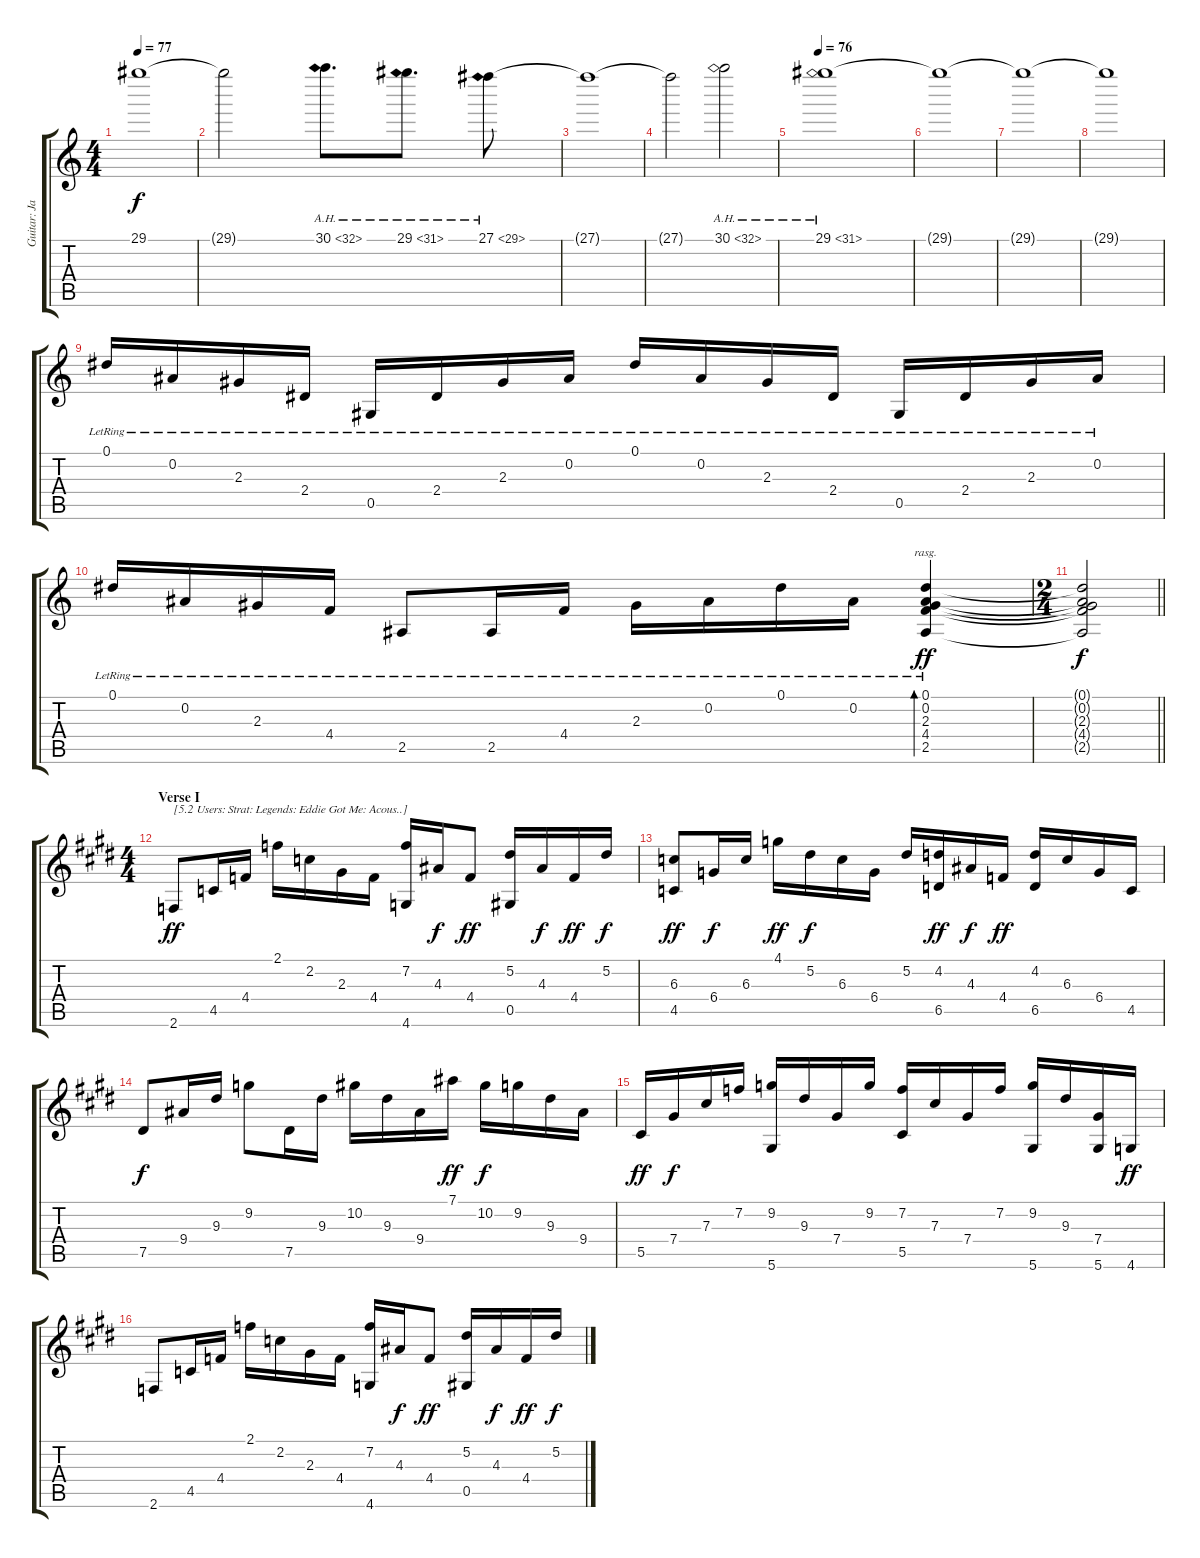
\track ("Guitar: Jake" "Guitar: Ja") {instrument distortionguitar}
\staff {score tabs}
\tuning (Eb4 Bb3 Gb3 Db3 Ab2 Eb2) {hide}
\ts (4 4)
\tempo 77
\clef g2
\ks c
29.1.1{dy f} |
29.1{t}.2 30.1{ah 2}.8{d} 29.1{ah 2}.8{d} 27.1{ah 2}.8 |
27.1{t}.1 |
27.1{t}.2 30.1{ah 2}.2 |
\tempo 76
29.1{ah 2}.1 |
29.1{t}.1 |
29.1{t}.1 |
29.1{t}.1 |
0.1{lr}.16 0.2{lr}.16 2.3{lr}.16 2.4{lr}.16 0.5{lr}.16 2.4{lr}.16 2.3{lr}.16 0.2{lr}.16 0.1{lr}.16 0.2{lr}.16 2.3{lr}.16 2.4{lr}.16 0.5{lr}.16 2.4{lr}.16 2.3{lr}.16 0.2{lr}.16 |
0.1{lr}.16 0.2{lr}.16 2.3{lr}.16 4.4{lr}.16 2.5{lr}.8 2.5{lr}.16 4.4{lr}.16 2.3{lr}.16 0.2{lr}.16 0.1{lr}.16 0.2{lr}.16 (0.1{lr} 0.2{lr} 2.3{lr} 4.4{lr} 2.5{lr}).4{bd 60 rasg ii dy ff} |
\ts (2 4)
\barLineRight lightlight
(0.1{t} 0.2{t} 2.3{t} 4.4{t} 2.5{t}).2{dy f} |
\ts (4 4)
\section ("" "Verse I")
\ks e
2.6.8{txt "[5.2 Users: Strat: Legends: Eddie Got Me: Acous..]" dy ff volume 10 instrument electricguitarclean} 4.5.16 4.4.16 2.1.16 2.2.16 2.3.16 4.4.16 (7.2 4.6).16 4.3.16{dy f} 4.4.8{dy ff} (5.2 0.5).16 4.3.16{dy f} 4.4.16{dy ff} 5.2.16{dy f} |
(6.3 4.5).8{dy ff} 6.4.16{dy f} 6.3.16 4.1.16{dy ff} 5.2.16{dy f} 6.3.16 6.4.16 5.2.16 (4.2 6.5).16{dy ff} 4.3.16{dy f} 4.4.16{dy ff} (4.2 6.5).16 6.3.16 6.4.16 4.5.16 |
7.5.8{dy f} 9.4.16 9.3.16 9.2.8 7.5.16 9.3.16 10.2.16 9.3.16 9.4.16 7.1.16{dy ff} 10.2.16{dy f} 9.2.16 9.3.16 9.4.16 |
5.5.16{dy ff} 7.4.16{dy f} 7.3.16 7.2.16 (9.2 5.6).16 9.3.16 7.4.16 9.2.16 (7.2 5.5).16 7.3.16 7.4.16 7.2.16 (9.2 5.6).16 9.3.16 (7.4 5.6).16 4.6.16{dy ff} |
2.6.8 4.5.16 4.4.16 2.1.16 2.2.16 2.3.16 4.4.16 (7.2 4.6).16 4.3.16{dy f} 4.4.8{dy ff} (5.2 0.5).16 4.3.16{dy f} 4.4.16{dy ff} 5.2.16{dy f}
